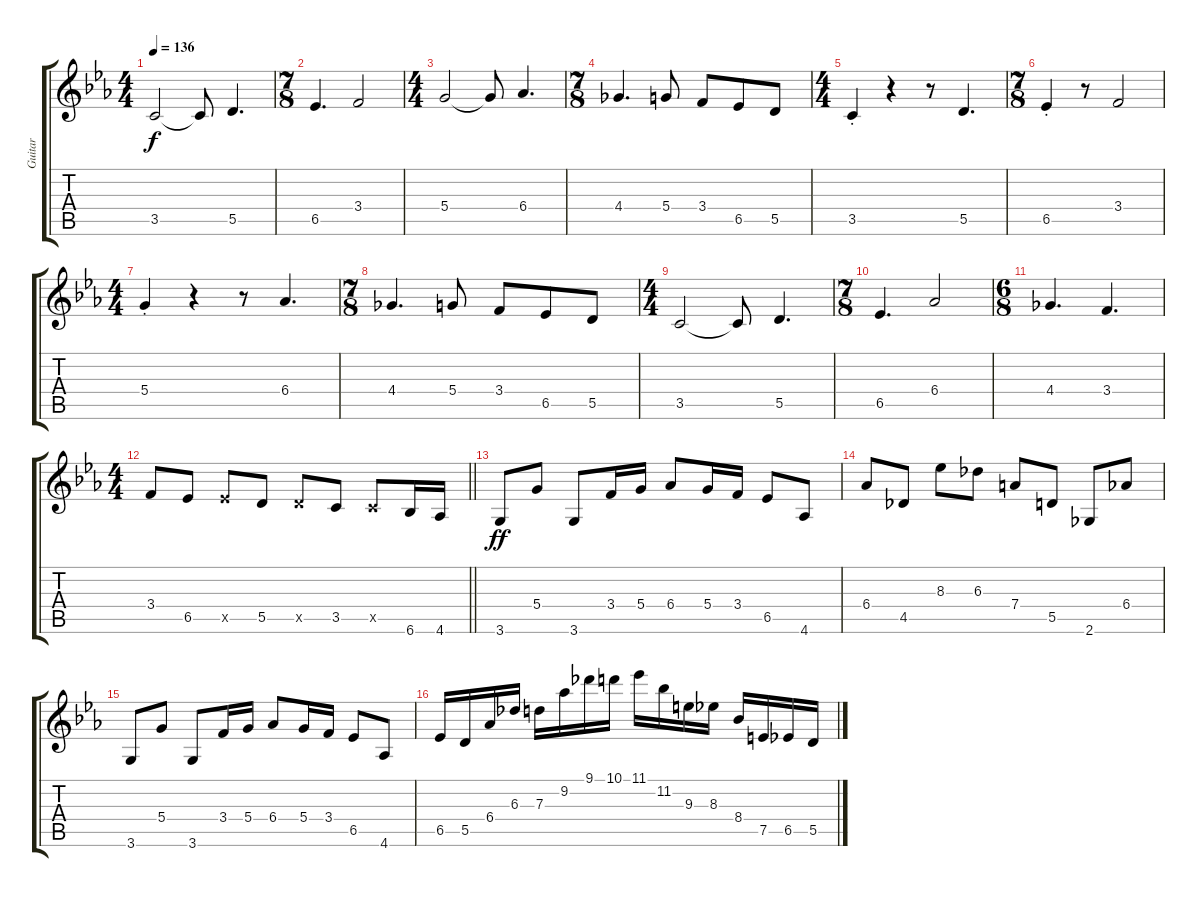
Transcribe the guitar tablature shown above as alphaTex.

\track ("Guitar" "Guitar") {instrument distortionguitar}
\staff {score tabs}
\tuning (E4 B3 G3 D3 A2 E2) {hide}
\ts (4 4)
\tempo 136
\clef g2
\ks cminor
3.5.2{dy f} 3.5{t}.8 5.5.4{d} |
\ts (7 8)
6.5.4{d} 3.4.2 |
\ts (4 4)
5.4.2 5.4{t}.8 6.4.4{d} |
\ts (7 8)
4.4.4{d} 5.4.8 3.4.8 6.5.8 5.5.8 |
\ts (4 4)
3.5{st}.4 r.4 r.8 5.5.4{d} |
\ts (7 8)
6.5{st}.4 r.8 3.4.2 |
\ts (4 4)
5.4{st}.4 r.4 r.8 6.4.4{d} |
\ts (7 8)
4.4.4{d} 5.4.8 3.4.8 6.5.8 5.5.8 |
\ts (4 4)
3.5.2 3.5{t}.8 5.5.4{d} |
\ts (7 8)
6.5.4{d} 6.4.2 |
\ts (6 8)
4.4.4{d} 3.4.4{d} |
\ts (4 4)
\barLineRight lightlight
3.4.8 6.5.8 6.5{x}.8 5.5.8 5.5{x}.8 3.5.8 3.5{x}.8 6.6.16 4.6.16 |
3.6.8{dy ff} 5.4.8 3.6.8 3.4.16 5.4.16 6.4.8 5.4.16 3.4.16 6.5.8 4.6.8 |
6.4.8 4.5.8 8.3.8 6.3.8 7.4.8 5.5.8 2.6.8 6.4.8 |
3.6.8 5.4.8 3.6.8 3.4.16 5.4.16 6.4.8 5.4.16 3.4.16 6.5.8 4.6.8 |
6.5.16 5.5.16 6.4.16 6.3.16 7.3.16 9.2.16 9.1.16 10.1.16 11.1.16 11.2.16 9.3.16 8.3.16 8.4.16 7.5.16 6.5.16 5.5.16
